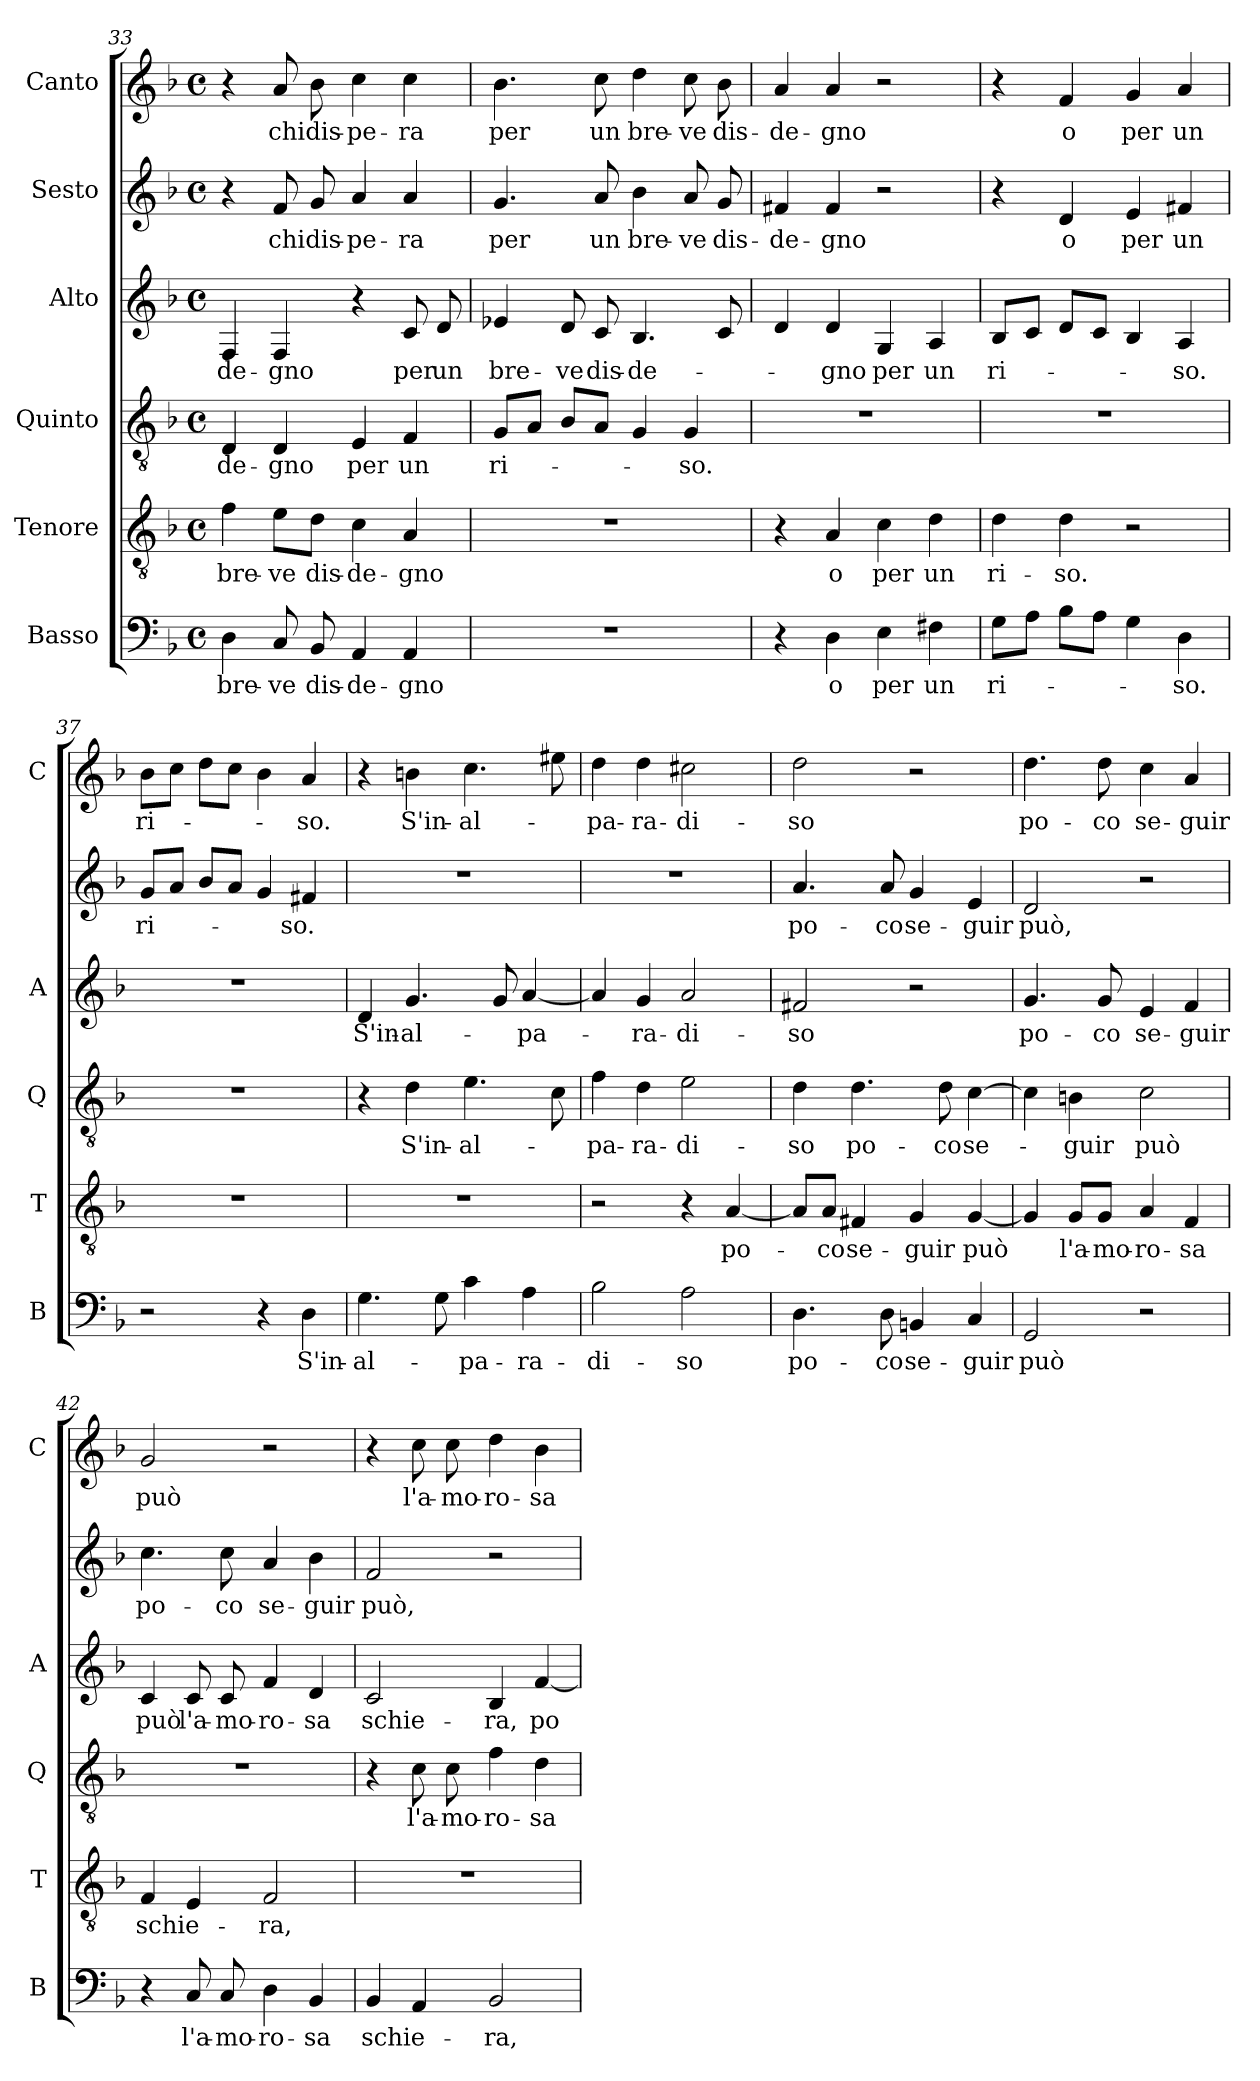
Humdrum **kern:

**kern	**text	**kern	**text	**kern	**text	**kern	**text	**kern	**text	**kern	**text
*part6	*part6	*part5	*part5	*part4	*part4	*part3	*part3	*part2	*part2	*part1	*part1
*staff6	*staff6	*staff5	*staff5	*staff4	*staff4	*staff3	*staff3	*staff2	*staff2	*staff1	*staff1
*I"Basso	*	*I"Tenore	*	*I"Quinto	*	*I"Alto	*	*I"Sesto	*	*I"Canto	*
*I'B	*	*I'T	*	*I'Q	*	*I'A	*	*	*	*I'C	*
!!LO:PB:g=z
*clefF4	*	*clefGv2	*	*clefGv2	*	*clefG2	*	*clefG2	*	*clefG2	*
*k[b-]	*	*k[b-]	*	*k[b-]	*	*k[b-]	*	*k[b-]	*	*k[b-]	*
*F:	*	*F:	*	*F:	*	*F:	*	*F:	*	*F:	*
*M4/4	*	*M4/4	*	*M4/4	*	*M4/4	*	*M4/4	*	*M4/4	*
*met(c)	*	*met(c)	*	*met(c)	*	*met(c)	*	*met(c)	*	*met(c)	*
=33	=33	=33	=33	=33	=33	=33	=33	=33	=33	=33	=33
!	!LO:LY:b	!	!LO:LY:b	!	!LO:LY:b	!	!LO:LY:b	!	!	!	!
4D\	bre-	4f\	bre-	4D/	-de-	4F/	-de-	4r	.	4r	.
!	!LO:LY:b	!	!LO:LY:b	!	!LO:LY:b	!	!LO:LY:b	!	!LO:LY:b	!	!LO:LY:b
8C/	-ve	8e\L	-ve	4D/	-gno	4F/	-gno	8f/	chi	8a/	chi
!	!LO:LY:b	!	!LO:LY:b	!	!	!	!	!	!LO:LY:b	!	!LO:LY:b
8BB-/	dis-	8d\J	dis-	.	.	.	.	8g/	dis-	8b-\	dis-
!	!LO:LY:b	!	!LO:LY:b	!	!LO:LY:b	!	!	!	!LO:LY:b	!	!LO:LY:b
4AA/	-de-	4c\	-de-	4E/	per	4r	.	4a/	-pe-	4cc\	-pe-
!	!LO:LY:b	!	!LO:LY:b	!	!LO:LY:b	!	!LO:LY:b	!	!LO:LY:b	!	!LO:LY:b
4AA/	-gno	4A/	-gno	4F/	un	8c/	per	4a/	-ra	4cc\	-ra
!	!	!	!	!	!	!	!LO:LY:b	!	!	!	!
.	.	.	.	.	.	8d/	un	.	.	.	.
=34	=34	=34	=34	=34	=34	=34	=34	=34	=34	=34	=34
!	!	!	!	!	!LO:LY:b	!	!LO:LY:b	!	!LO:LY:b	!	!LO:LY:b
1r	.	1r	.	8G/L	ri-	4e-X/	bre-	4.g/	per	4.b-\	per
.	.	.	.	8A/J	.	.	.	.	.	.	.
!	!	!	!	!	!	!	!LO:LY:b	!	!	!	!
.	.	.	.	8B-/L	.	8d/	-ve	.	.	.	.
!	!	!	!	!	!	!	!LO:LY:b	!	!LO:LY:b	!	!LO:LY:b
.	.	.	.	8A/J	.	8c/	dis-	8a/	un	8cc\	un
!	!	!	!	!	!	!	!LO:LY:b	!	!LO:LY:b	!	!LO:LY:b
.	.	.	.	4G/	.	4.B-/	-de-	4b-\	bre-	4dd\	bre-
!	!	!	!	!	!LO:LY:b	!	!	!	!LO:LY:b	!	!LO:LY:b
.	.	.	.	4G/	-so.	.	.	8a/	-ve	8cc\	-ve
!	!	!	!	!	!	!	!	!	!LO:LY:b	!	!LO:LY:b
.	.	.	.	.	.	8c/	.	8g/	dis-	8b-\	dis-
=35	=35	=35	=35	=35	=35	=35	=35	=35	=35	=35	=35
!	!	!	!	!	!	!	!	!	!LO:LY:b	!	!LO:LY:b
4r	.	4r	.	1r	.	4d/	.	4f#X/	-de-	4a/	-de-
!	!LO:LY:b	!	!LO:LY:b	!	!	!	!LO:LY:b	!	!LO:LY:b	!	!LO:LY:b
4D\	o	4A/	o	.	.	4d/	-gno	4f#/	-gno	4a/	-gno
!	!LO:LY:b	!	!LO:LY:b	!	!	!	!LO:LY:b	!	!	!	!
4E\	per	4c\	per	.	.	4G/	per	2r	.	2r	.
!	!LO:LY:b	!	!LO:LY:b	!	!	!	!LO:LY:b	!	!	!	!
4F#X\	un	4d\	un	.	.	4A/	un	.	.	.	.
=36	=36	=36	=36	=36	=36	=36	=36	=36	=36	=36	=36
!	!LO:LY:b	!	!LO:LY:b	!	!	!	!LO:LY:b	!	!	!	!
8G\L	ri-	4d\	ri-	1r	.	8B-/L	ri-	4r	.	4r	.
8A\J	.	.	.	.	.	8c/J	.	.	.	.	.
!	!	!	!LO:LY:b	!	!	!	!	!	!LO:LY:b	!	!LO:LY:b
8B-\L	.	4d\	-so.	.	.	8d/L	.	4d/	o	4f/	o
8A\J	.	.	.	.	.	8c/J	.	.	.	.	.
!	!	!	!	!	!	!	!	!	!LO:LY:b	!	!LO:LY:b
4G\	.	2r	.	.	.	4B-/	.	4e/	per	4g/	per
!	!LO:LY:b	!	!	!	!	!	!LO:LY:b	!	!LO:LY:b	!	!LO:LY:b
4D\	-so.	.	.	.	.	4A/	-so.	4f#X/	un	4a/	un
=37	=37	=37	=37	=37	=37	=37	=37	=37	=37	=37	=37
!	!	!	!	!	!	!	!	!	!LO:LY:b	!	!LO:LY:b
2r	.	1r	.	1r	.	1r	.	8g/L	ri-	8b-\L	ri-
.	.	.	.	.	.	.	.	8a/J	.	8cc\J	.
.	.	.	.	.	.	.	.	8b-/L	.	8dd\L	.
.	.	.	.	.	.	.	.	8a/J	.	8cc\J	.
4r	.	.	.	.	.	.	.	4g/	.	4b-\	.
!	!LO:LY:b	!	!	!	!	!	!	!	!LO:LY:b	!	!LO:LY:b
4D\	S'in-	.	.	.	.	.	.	4f#X/	-so.	4a/	-so.
!!LO:LB:g=z
=38	=38	=38	=38	=38	=38	=38	=38	=38	=38	=38	=38
!	!LO:LY:b	!	!	!	!	!	!LO:LY:b	!	!	!	!
4.G\	-al-	1r	.	4r	.	4d/	S'in-	1r	.	4r	.
!	!	!	!	!	!LO:LY:b	!	!LO:LY:b	!	!	!	!LO:LY:b
.	.	.	.	4d\	S'in-	4.g/	-al-	.	.	4bn\	S'in-
8G\	.	.	.	.	.	.	.	.	.	.	.
!	!LO:LY:b	!	!	!	!LO:LY:b	!	!	!	!	!	!LO:LY:b
4c\	-pa-	.	.	4.e\	-al-	.	.	.	.	4.cc\	-al-
.	.	.	.	.	.	8g/	.	.	.	.	.
!	!LO:LY:b	!	!	!	!	!	!LO:LY:b	!	!	!	!
4A\	-ra-	.	.	.	.	[4a/	-pa-	.	.	.	.
.	.	.	.	8c\	.	.	.	.	.	8ee#X\	.
=39	=39	=39	=39	=39	=39	=39	=39	=39	=39	=39	=39
!	!LO:LY:b	!	!	!	!LO:LY:b	!	!	!	!	!	!LO:LY:b
2B-\	-di-	2r	.	4f\	-pa-	4a/]	.	1r	.	4dd\	-pa-
!	!	!	!	!	!LO:LY:b	!	!LO:LY:b	!	!	!	!LO:LY:b
.	.	.	.	4d\	-ra-	4g/	-ra-	.	.	4dd\	-ra-
!	!LO:LY:b	!	!	!	!LO:LY:b	!	!LO:LY:b	!	!	!	!LO:LY:b
2A\	-so	4r	.	2e\	-di-	2a/	-di-	.	.	2cc#X\	-di-
!	!	!	!LO:LY:b	!	!	!	!	!	!	!	!
.	.	[4A/	po-	.	.	.	.	.	.	.	.
=40	=40	=40	=40	=40	=40	=40	=40	=40	=40	=40	=40
!	!LO:LY:b	!	!	!	!LO:LY:b	!	!LO:LY:b	!	!LO:LY:b	!	!LO:LY:b
4.D\	po-	8A/L]	.	4d\	-so	2f#X/	-so	4.a/	po-	2dd\	-so
!	!	!	!LO:LY:b	!	!	!	!	!	!	!	!
.	.	8A/J	-co	.	.	.	.	.	.	.	.
!	!	!	!LO:LY:b	!	!LO:LY:b	!	!	!	!	!	!
.	.	4F#X/	se-	4.d\	po-	.	.	.	.	.	.
!	!LO:LY:b	!	!	!	!	!	!	!	!LO:LY:b	!	!
8D\	-co	.	.	.	.	.	.	8a/	-co	.	.
!	!LO:LY:b	!	!LO:LY:b	!	!	!	!	!	!LO:LY:b	!	!
4BBn/	se-	4G/	-guir	.	.	2r	.	4g/	se-	2r	.
!	!	!	!	!	!LO:LY:b	!	!	!	!	!	!
.	.	.	.	8d\	-co	.	.	.	.	.	.
!	!LO:LY:b	!	!LO:LY:b	!	!LO:LY:b	!	!	!	!LO:LY:b	!	!
4C/	-guir	[4G/	può	[4c\	se-	.	.	4e/	-guir	.	.
=41	=41	=41	=41	=41	=41	=41	=41	=41	=41	=41	=41
!	!LO:LY:b	!	!	!	!	!	!LO:LY:b	!	!LO:LY:b	!	!LO:LY:b
2GG/	può	4G/]	.	4c\]	.	4.g/	po-	2d/	può,	4.dd\	po-
!	!	!	!LO:LY:b	!	!LO:LY:b	!	!	!	!	!	!
.	.	8G/L	l'a-	4Bn\	-guir	.	.	.	.	.	.
!	!	!	!LO:LY:b	!	!	!	!LO:LY:b	!	!	!	!LO:LY:b
.	.	8G/J	-mo-	.	.	8g/	-co	.	.	8dd\	-co
!	!	!	!LO:LY:b	!	!LO:LY:b	!	!LO:LY:b	!	!	!	!LO:LY:b
2r	.	4A/	-ro-	2c\	può	4e/	se-	2r	.	4cc\	se-
!	!	!	!LO:LY:b	!	!	!	!LO:LY:b	!	!	!	!LO:LY:b
.	.	4F/	-sa	.	.	4f/	-guir	.	.	4a/	-guir
=42	=42	=42	=42	=42	=42	=42	=42	=42	=42	=42	=42
!	!	!	!LO:LY:b	!	!	!	!LO:LY:b	!	!LO:LY:b	!	!LO:LY:b
4r	.	4F/	schie-	1r	.	4c/	può	4.cc\	po-	2g/	può
!	!LO:LY:b	!	!	!	!	!	!LO:LY:b	!	!	!	!
8C/	l'a-	4E/	.	.	.	8c/	l'a-	.	.	.	.
!	!LO:LY:b	!	!	!	!	!	!LO:LY:b	!	!LO:LY:b	!	!
8C/	-mo-	.	.	.	.	8c/	-mo-	8cc\	-co	.	.
!	!LO:LY:b	!	!LO:LY:b	!	!	!	!LO:LY:b	!	!LO:LY:b	!	!
4D\	-ro-	2F/	-ra,	.	.	4f/	-ro-	4a/	se-	2r	.
!	!LO:LY:b	!	!	!	!	!	!LO:LY:b	!	!LO:LY:b	!	!
4BB-/	-sa	.	.	.	.	4d/	-sa	4b-\	-guir	.	.
!!LO:PB:g=z
=43	=43	=43	=43	=43	=43	=43	=43	=43	=43	=43	=43
!	!LO:LY:b	!	!	!	!	!	!LO:LY:b	!	!LO:LY:b	!	!
4BB-/	schie-	1r	.	4r	.	2c/	schie-	2f/	può,	4r	.
!	!	!	!	!	!LO:LY:b	!	!	!	!	!	!LO:LY:b
4AA/	.	.	.	8c\	l'a-	.	.	.	.	8cc\	l'a-
!	!	!	!	!	!LO:LY:b	!	!	!	!	!	!LO:LY:b
.	.	.	.	8c\	-mo-	.	.	.	.	8cc\	-mo-
!	!LO:LY:b	!	!	!	!LO:LY:b	!	!LO:LY:b	!	!	!	!LO:LY:b
2BB-/	-ra,	.	.	4f\	-ro-	4B-/	-ra,	2r	.	4dd\	-ro-
!	!	!	!	!	!LO:LY:b	!	!LO:LY:b	!	!	!	!LO:LY:b
.	.	.	.	4d\	-sa	[4f/	po-	.	.	4b-\	-sa
=	=	=	=	=	=	=	=	=	=	=	=
*-	*-	*-	*-	*-	*-	*-	*-	*-	*-	*-	*-
